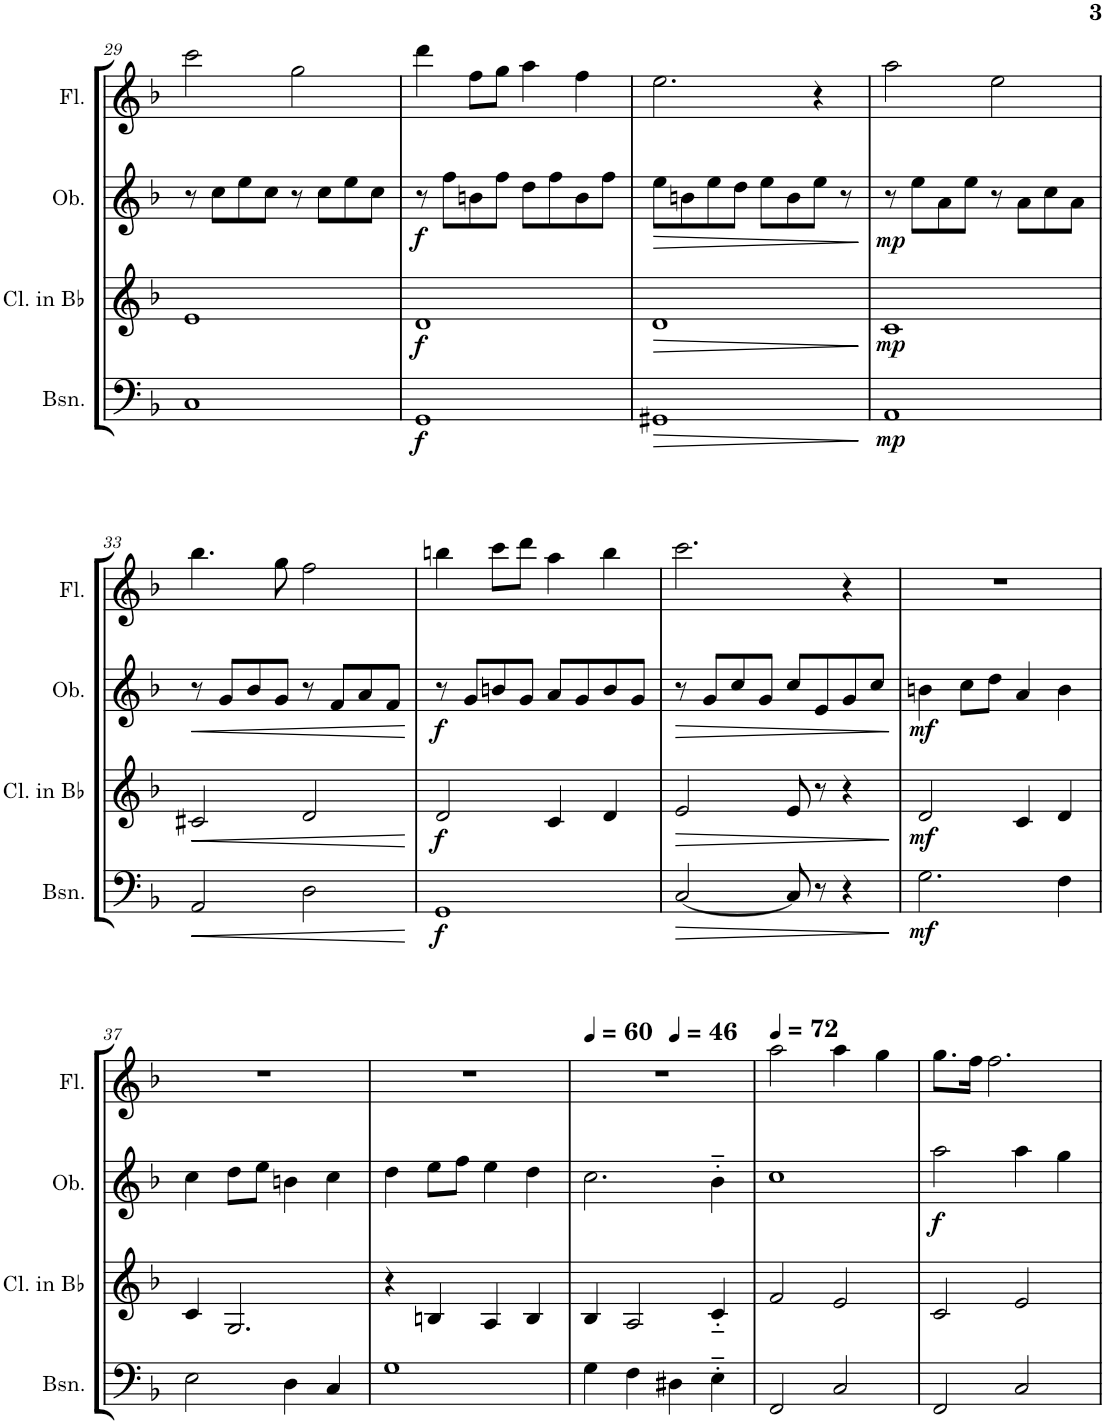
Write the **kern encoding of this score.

**kern	**dynam	**kern	**dynam	**kern	**dynam	**kern
*part4	*part4	*part3	*part3	*part2	*part2	*part1
*staff4	*staff4	*staff3	*staff3	*staff2	*staff2	*staff1
*I"Bassoon	*	*I"Clarinet in Bb	*	*I"Oboe	*	*I"Flute
*I'Bsn.	*	*I'Cl. in Bb	*	*I'Ob.	*	*I'Fl.
!!LO:PB:g=z
*clefF4	*	*clefG2	*	*clefG2	*	*clefG2
*	*	*Trd1c2	*	*	*	*
*k[b-]	*	*k[b-]	*	*k[b-]	*	*k[b-]
*M4/4	*	*M4/4	*	*M4/4	*	*M4/4
=29	=29	=29	=29	=29	=29	=29
1C	.	1e	.	8r	.	2ccc\
.	.	.	.	8cc\L	.	.
.	.	.	.	8ee\	.	.
.	.	.	.	8cc\J	.	.
.	.	.	.	8r	.	2gg\
.	.	.	.	8cc\L	.	.
.	.	.	.	8ee\	.	.
.	.	.	.	8cc\J	.	.
=30	=30	=30	=30	=30	=30	=30
!	!LO:DY:b	!	!LO:DY:b	!	!LO:DY:b	!
1GG	f	1d	f	8r	f	4ddd\
.	.	.	.	8ff\L	.	.
.	.	.	.	8bn\	.	8ff\L
.	.	.	.	8ff\J	.	8gg\J
.	.	.	.	8dd\L	.	4aa\
.	.	.	.	8ff\	.	.
.	.	.	.	8b\	.	4ff\
.	.	.	.	8ff\J	.	.
=31	=31	=31	=31	=31	=31	=31
!	!LO:HP:b	!	!LO:HP:b	!	!LO:HP:b	!
1GG#X	>	1d	>	8ee\L	>	2.ee\
.	.	.	.	8bn\	.	.
.	.	.	.	8ee\	.	.
.	.	.	.	8dd\J	.	.
.	.	.	.	8ee\L	.	.
.	.	.	.	8b\	.	.
.	.	.	.	8ee\J	.	4r
.	.	.	.	8r	.	.
.	]	.	]	.	]	.
=32	=32	=32	=32	=32	=32	=32
!	!LO:DY:b	!	!LO:DY:b	!	!LO:DY:b	!
1AA	mp	1c	mp	8r	mp	2aa\
.	.	.	.	8ee\L	.	.
.	.	.	.	8a\	.	.
.	.	.	.	8ee\J	.	.
.	.	.	.	8r	.	2ee\
.	.	.	.	8a\L	.	.
.	.	.	.	8cc\	.	.
.	.	.	.	8a\J	.	.
!!LO:LB:g=z
=33	=33	=33	=33	=33	=33	=33
!	!LO:HP:b	!	!LO:HP:b	!	!LO:HP:b	!
2AA/	<	2c#X/	<	8r	<	4.bb-\
.	.	.	.	8g/L	.	.
.	.	.	.	8b-/	.	.
.	.	.	.	8g/J	.	8gg\
2D\	.	2d/	.	8r	.	2ff\
.	.	.	.	8f/L	.	.
.	.	.	.	8a/	.	.
.	.	.	.	8f/J	.	.
.	[	.	[	.	[	.
=34	=34	=34	=34	=34	=34	=34
!	!LO:DY:b	!	!LO:DY:b	!	!LO:DY:b	!
1GG	f	2d/	f	8r	f	4bbn\
.	.	.	.	8g/L	.	.
.	.	.	.	8bn/	.	8ccc\L
.	.	.	.	8g/J	.	8ddd\J
.	.	4c/	.	8a/L	.	4aa\
.	.	.	.	8g/	.	.
.	.	4d/	.	8b/	.	4bb\
.	.	.	.	8g/J	.	.
=35	=35	=35	=35	=35	=35	=35
!	!LO:HP:b	!	!LO:HP:b	!	!LO:HP:b	!
[2C/	>	2e/	>	8r	>	2.ccc\
.	.	.	.	8g/L	.	.
.	.	.	.	8cc/	.	.
.	.	.	.	8g/J	.	.
8C/]	.	8e/	.	8cc/L	.	.
8r	.	8r	.	8e/	.	.
4r	.	4r	.	8g/	.	4r
.	.	.	.	8cc/J	.	.
.	]	.	]	.	]	.
=36	=36	=36	=36	=36	=36	=36
!	!LO:DY:b	!	!LO:DY:b	!	!LO:DY:b	!
2.G\	mf	2d/	mf	4bn\	mf	1r
.	.	.	.	8cc\L	.	.
.	.	.	.	8dd\J	.	.
.	.	4c/	.	4a/	.	.
4F\	.	4d/	.	4b\	.	.
!!LO:LB:g=z
=37	=37	=37	=37	=37	=37	=37
2E\	.	4c/	.	4cc\	.	1r
.	.	2.G/	.	8dd\L	.	.
.	.	.	.	8ee\J	.	.
4D\	.	.	.	4bn\	.	.
4C/	.	.	.	4cc\	.	.
=38	=38	=38	=38	=38	=38	=38
1G	.	4r	.	4dd\	.	1r
.	.	4Bn/	.	8ee\L	.	.
.	.	.	.	8ff\J	.	.
.	.	4A/	.	4ee\	.	.
.	.	4B/	.	4dd\	.	.
=39	=39	=39	=39	=39	=39	=39
*	*	*	*	*	*	*MM60
*	*	*	*	*	*	*^
4G\	.	4B-/	.	2.cc\	.	1r	2ryy
4F\	.	2A/	.	.	.	.	.
*	*	*	*	*	*	*MM46	*
4D#X\	.	.	.	.	.	.	2ryy
4E'~\	.	4c'~/	.	4b-'~\	.	.	.
*	*	*	*	*	*	*v	*v
=40	=40	=40	=40	=40	=40	=40
*	*	*	*	*	*	*MM72
2FF/	.	2f/	.	1cc	.	2aa\
2C/	.	2e/	.	.	.	4aa\
.	.	.	.	.	.	4gg\
=41	=41	=41	=41	=41	=41	=41
!	!	!	!	!	!LO:DY:b	!
2FF/	.	2c/	.	2aa\	f	8.gg\L
.	.	.	.	.	.	16ff\Jk
.	.	.	.	.	.	2.ff\
2C/	.	2e/	.	4aa\	.	.
.	.	.	.	4gg\	.	.
=	=	=	=	=	=	=
*-	*-	*-	*-	*-	*-	*-
